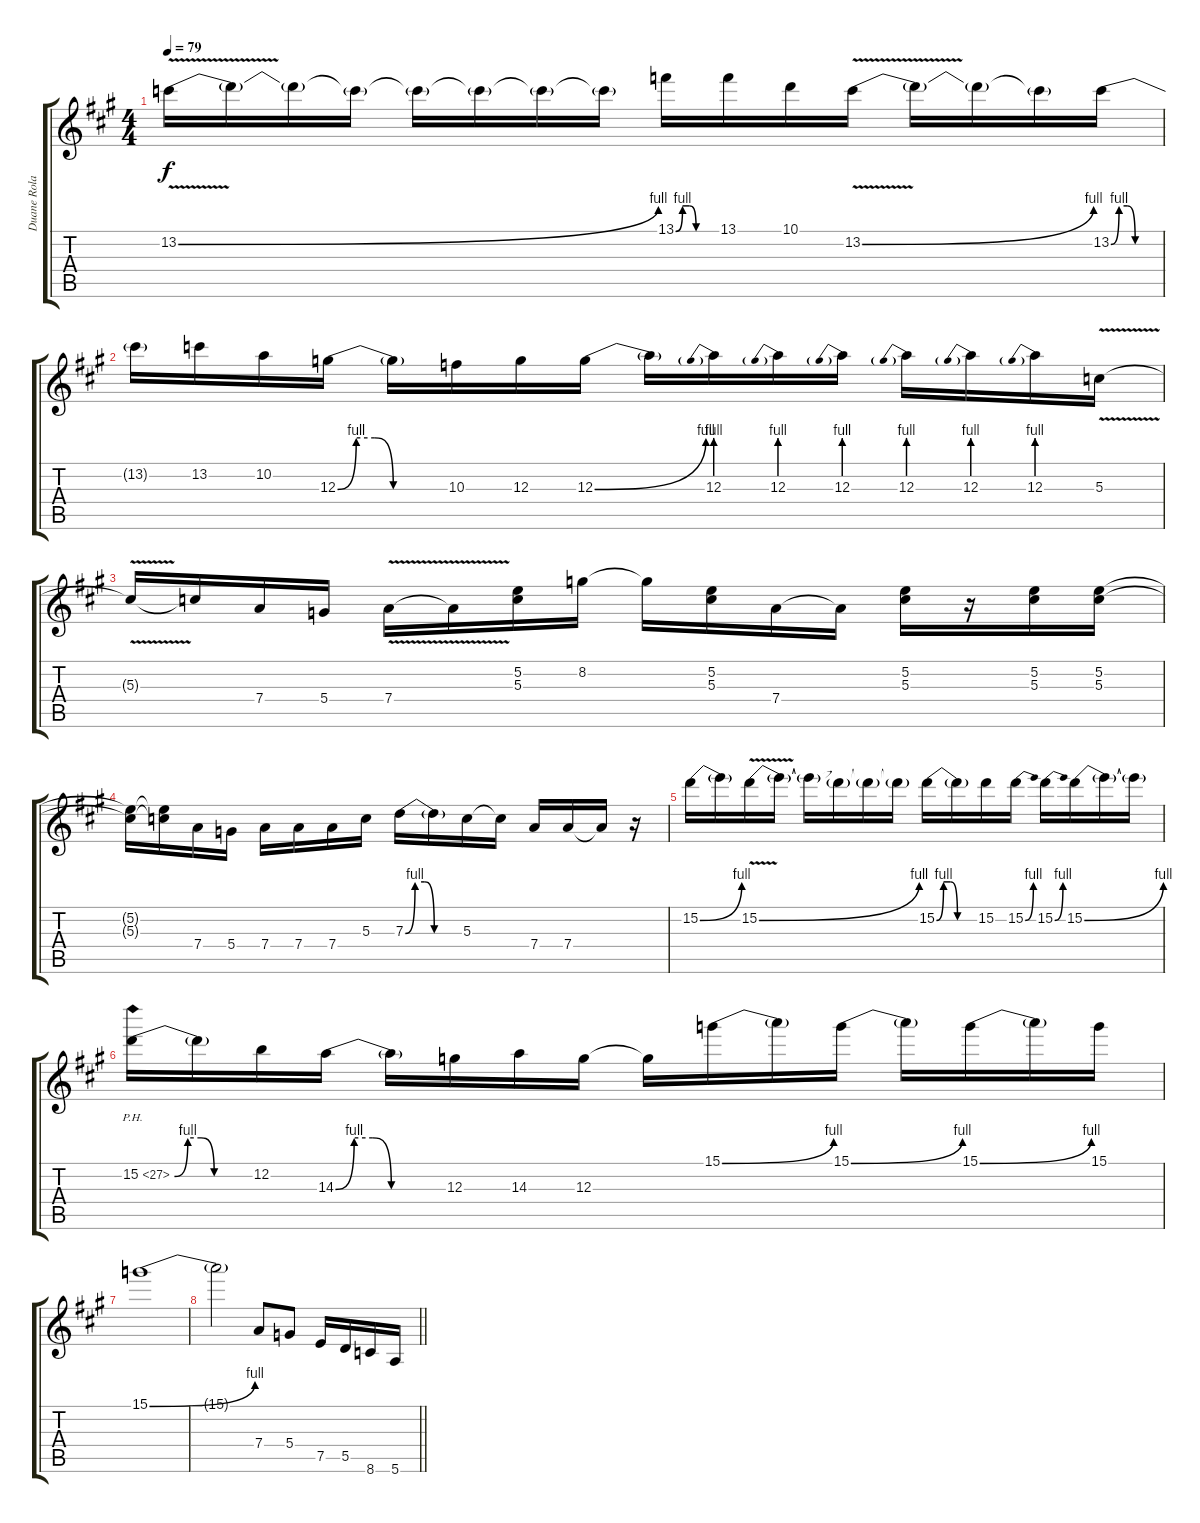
\track ("Duane Roland Guitar" "Duane Rola") {instrument overdrivenguitar}
\staff {score tabs}
\tuning (E4 B3 G3 D3 A2 E2) {hide}
\ts (4 4)
\tempo 79
\clef g2
\ks a
13.2{be (bend 0 0 60 4) v}.16{dy f} 13.2{t}.16 13.2{t}.16 13.2{t}.16 13.2{t}.16 13.2{t}.16 13.2{t}.16 13.2{t}.16 13.1{be (custom 0 0 10 4 20 4 30 0 60 0)}.16 13.1.16 10.1.16 13.2{be (bend 0 0 60 4) v}.16 13.2{t}.16 13.2{t}.16 13.2{t}.16 13.2{be (custom 0 0 10 4 20 4 30 0 60 0)}.16 |
13.2{t}.16 13.2.16 10.2.16 12.3{be (custom 0 0 10 4 20 4 30 0 60 0)}.16 12.3{t}.16 10.3.16 12.3.16 12.3{be (bend 0 0 60 4)}.16 12.3{t}.16 12.3{be (prebend 0 4 60 4)}.16 12.3{be (prebend 0 4 60 4)}.16 12.3{be (prebend 0 4 60 4)}.16 12.3{be (prebend 0 4 60 4)}.16 12.3{be (prebend 0 4 60 4)}.16 12.3{be (prebend 0 4 60 4)}.16 5.3{v}.16 |
5.3{t}.16 5.3{t}.16 7.4.16 5.4.16 7.4{v}.16 7.4{t}.16 (5.2 5.3).16 8.2.16 8.2{t}.16 (5.2 5.3).16 7.4.16 7.4{t}.16 (5.2 5.3).16 r.16 (5.2 5.3).16 (5.2 5.3).16 |
(5.2{t} 5.3{t}).16 (5.2{t} 5.3{t}).16 7.4.16 5.4.16 7.4.16 7.4.16 7.4.16 5.3.16 7.3{be (custom 0 0 10 4 20 4 30 0 60 0)}.16 7.3{t}.16 5.3.16 5.3{t}.16 7.4.16 7.4.16 7.4{t}.16 r.16 |
15.2{be (bend 0 0 60 4)}.16 15.2{t}.16 15.2{be (bend 0 0 60 4) v}.16 15.2{t}.16 15.2{t}.16 15.2{t}.16 15.2{t}.16 15.2{t}.16 15.2{be (custom 0 0 10 4 20 4 30 0 60 0)}.16 15.2{t}.16 15.2.16 15.2{be (bend 0 0 60 4)}.16 15.2{be (bend 0 0 60 4)}.16 15.2{be (bend 0 0 60 4)}.16 15.2{t}.16 15.2{t}.16 |
15.2{be (custom 0 0 10 4 20 4 30 0 60 0) ph 12}.16 15.2{t}.16 12.2.16 14.3{be (custom 0 0 10 4 20 4 30 0 60 0)}.16 14.3{t}.16 12.3.16 14.3.16 12.3.16 12.3{t}.16 15.1{be (bend 0 0 60 4)}.16 15.1{t}.16 15.1{be (bend 0 0 60 4)}.16 15.1{t}.16 15.1{be (bend 0 0 60 4)}.16 15.1{t}.16 15.1.16 |
15.1{be (bend 0 0 60 4)}.1 |
\barLineRight lightlight
15.1{t}.2 7.4.8 5.4.8 7.5.16 5.5.16 8.6.16 5.6.16
